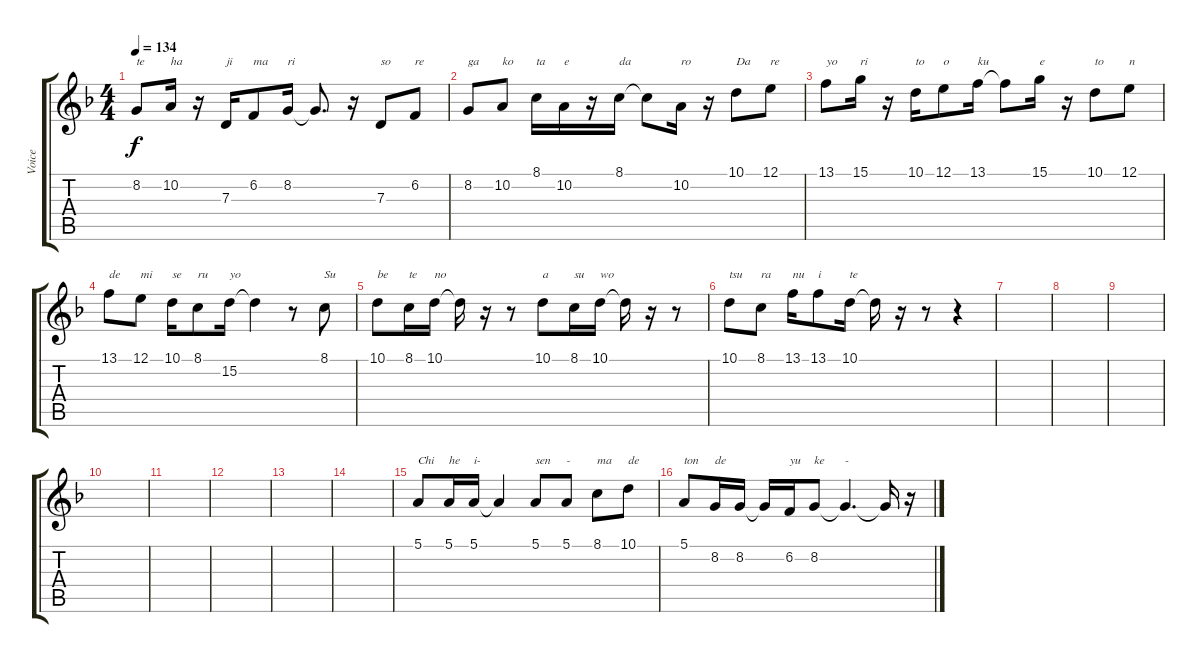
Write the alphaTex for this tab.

\track ("Voice" "Voice") {instrument altosax}
\staff {score tabs}
\tuning (E4 B3 G3 D3 A2 E2) {hide}
\ts (4 4)
\tempo 134
\clef g2
\ks f
8.2.8{txt "te" dy f} 10.2.16{txt "ha"} r.16 7.3.16{txt "ji"} 6.2.8{txt "ma"} 8.2.16{txt "ri"} 8.2{t}.8{d} r.16 7.3.8{txt "so"} 6.2.8{txt "re"} |
8.2.8{txt "ga"} 10.2.8{txt "ko"} 8.1.16{txt "ta"} 10.2.16{txt "e"} r.16 8.1.16{txt "da"} 8.1{t}.8 10.2.16{txt "ro"} r.16 10.1.8{txt "Da"} 12.1.8{txt "re"} |
13.1.8{txt "yo"} 15.1.16{txt "ri"} r.16 10.1.16{txt "to"} 12.1.8{txt "o"} 13.1.16{txt "ku"} 13.1{t}.8 15.1.16{txt "e"} r.16 10.1.8{txt "to"} 12.1.8{txt "n"} |
13.1.8{txt "de"} 12.1.8{txt "mi"} 10.1.16{txt "se"} 8.1.8{txt "ru"} 15.2.16{txt "yo"} 15.2{t}.4 r.8 8.1.8{txt "Su"} |
10.1.8{txt "be"} 8.1.16{txt "te"} 10.1.16{txt "no"} 10.1{t}.16 r.16 r.8 10.1.8{txt "a"} 8.1.16{txt "su"} 10.1.16{txt "wo"} 10.1{t}.16 r.16 r.8 |
10.1.8{txt "tsu"} 8.1.8{txt "ra"} 13.1.16{txt "nu"} 13.1.8{txt "i"} 10.1.16{txt "te"} 10.1{t}.16 r.16 r.8 r.4 |
|
|
|
|
|
|
|
|
5.1.8{txt "Chi"} 5.1.16{txt "he"} 5.1.16{txt "i-"} 5.1{t}.4 5.1.8{txt "sen"} 5.1.8{txt "-"} 8.1.8{txt "ma"} 10.1.8{txt "de"} |
5.1.8{txt "ton"} 8.2.16{txt "de"} 8.2.16 8.2{t}.16 6.2.16{txt "yu"} 8.2.8{txt "ke"} 8.2{t}.4{d txt "-"} 8.2{t}.16 r.16
